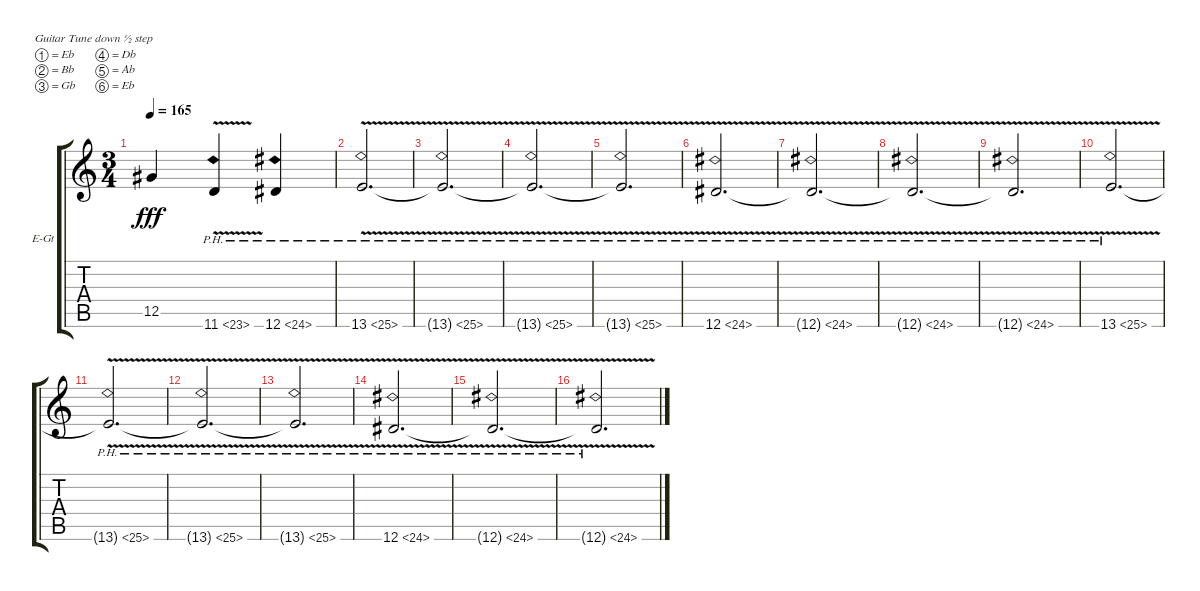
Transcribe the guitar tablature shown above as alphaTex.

\bracketExtendMode groupsimilarinstruments
\firstSystemTrackNameOrientation horizontal
\otherSystemsTrackNameOrientation horizontal
\track ("Electric Guitar" "E-Gt") {instrument distortionguitar}
\staff {score tabs}
\tuning (Eb4 Bb3 Gb3 Db3 Ab2 Eb2)
\ts (3 4)
\tempo 165
\clef g2
\scale
0.333333
\ks c
12.5.4{dy fff} 11.6{ph 12 v}.4 12.6{ph 12}.4 |
13.6{ph 12 v}.2{d} |
13.6{ph 12 v t}.2{d} |
13.6{ph 12 v t}.2{d} |
13.6{ph 12 v t}.2{d} |
12.6{ph 12 v}.2{d} |
12.6{ph 12 v t}.2{d} |
12.6{ph 12 v t}.2{d} |
12.6{ph 12 v t}.2{d} |
13.6{ph 12 v}.2{d} |
13.6{ph 12 v t}.2{d} |
13.6{ph 12 v t}.2{d} |
13.6{ph 12 v t}.2{d} |
12.6{ph 12 v}.2{d} |
12.6{ph 12 v t}.2{d} |
12.6{ph 12 v t}.2{d}
